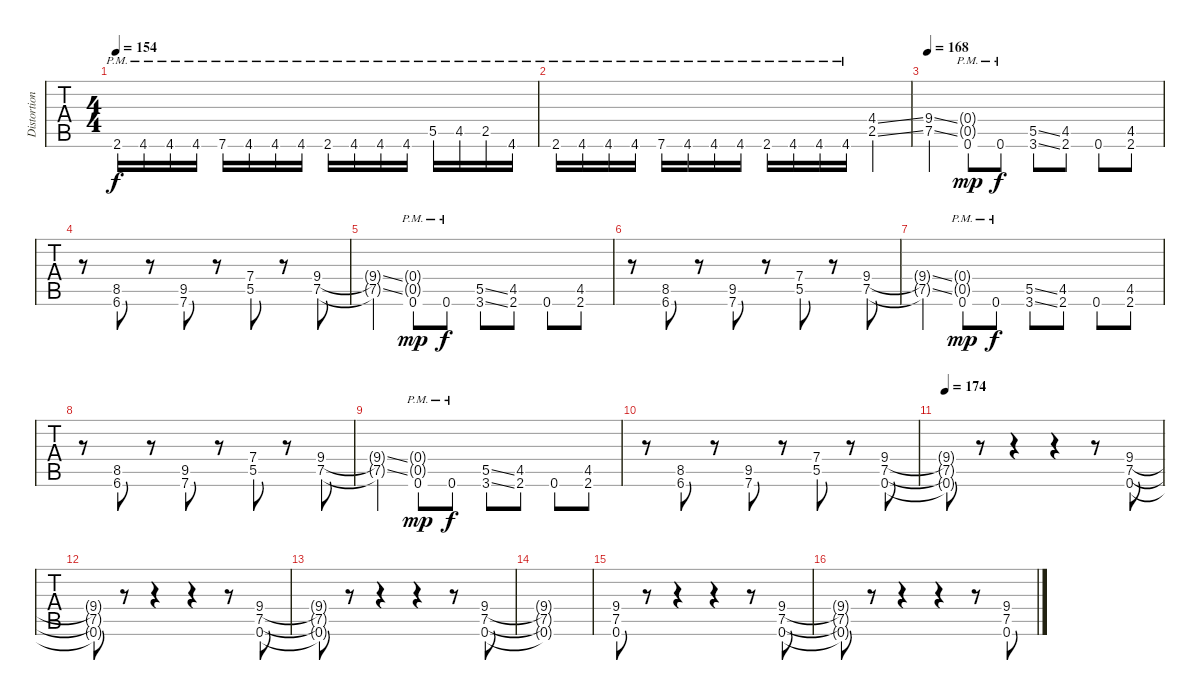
\track ("Distortion Guitar (Mustaine)" "Distortion") {instrument distortionguitar}
\staff {tabs}
\tuning (E4 B3 G3 D3 A2 E2) {hide}
\ts (4 4)
\tempo 154
\clef g2
\ks c
2.6{pm}.16{dy f} 4.6{pm}.16 4.6{pm}.16 4.6{pm}.16 7.6{pm}.16 4.6{pm}.16 4.6{pm}.16 4.6{pm}.16 2.6{pm}.16 4.6{pm}.16 4.6{pm}.16 4.6{pm}.16 5.5{pm}.16 4.5{pm}.16 2.5{pm}.16 4.6{pm}.16 |
2.6{pm}.16 4.6{pm}.16 4.6{pm}.16 4.6{pm}.16 7.6{pm}.16 4.6{pm}.16 4.6{pm}.16 4.6{pm}.16 2.6{pm}.16 4.6{pm}.16 4.6{pm}.16 4.6{pm}.16 (4.4{ss} 2.5{ss}).4 |
\tempo 168
(9.4{ss} 7.5{ss}).4 (0.4{g pm} 0.5{g pm} 0.6{pm}).8{dy mp} 0.6{pm}.8{dy f} (5.5{ss} 3.6{ss}).8 (4.5 2.6).8 0.6.8 (4.5 2.6).8 |
r.8 (8.5 6.6).8 r.8 (9.5 7.6).8 r.8 (7.4 5.5).8 r.8 (9.4 7.5).8 |
(9.4{ss t} 7.5{ss t}).4 (0.4{g pm} 0.5{g pm} 0.6{pm}).8{dy mp} 0.6{pm}.8{dy f} (5.5{ss} 3.6{ss}).8 (4.5 2.6).8 0.6.8 (4.5 2.6).8 |
r.8 (8.5 6.6).8 r.8 (9.5 7.6).8 r.8 (7.4 5.5).8 r.8 (9.4 7.5).8 |
(9.4{ss t} 7.5{ss t}).4 (0.4{g pm} 0.5{g pm} 0.6{pm}).8{dy mp} 0.6{pm}.8{dy f} (5.5{ss} 3.6{ss}).8 (4.5 2.6).8 0.6.8 (4.5 2.6).8 |
r.8 (8.5 6.6).8 r.8 (9.5 7.6).8 r.8 (7.4 5.5).8 r.8 (9.4 7.5).8 |
(9.4{ss t} 7.5{ss t}).4 (0.4{g pm} 0.5{g pm} 0.6{pm}).8{dy mp} 0.6{pm}.8{dy f} (5.5{ss} 3.6{ss}).8 (4.5 2.6).8 0.6.8 (4.5 2.6).8 |
r.8 (8.5 6.6).8 r.8 (9.5 7.6).8 r.8 (7.4 5.5).8 r.8 (9.4 7.5 0.6).8 |
\tempo 174
(9.4{t} 7.5{t} 0.6{t}).8 r.8 r.4 r.4 r.8 (9.4 7.5 0.6).8 |
(9.4{t} 7.5{t} 0.6{t}).8 r.8 r.4 r.4 r.8 (9.4 7.5 0.6).8 |
(9.4{t} 7.5{t} 0.6{t}).8 r.8 r.4 r.4 r.8 (9.4 7.5 0.6).8 |
(9.4{t} 7.5{t} 0.6{t}).1 |
(9.4 7.5 0.6).8 r.8 r.4 r.4 r.8 (9.4 7.5 0.6).8 |
(9.4{t} 7.5{t} 0.6{t}).8 r.8 r.4 r.4 r.8 (9.4 7.5 0.6).8
